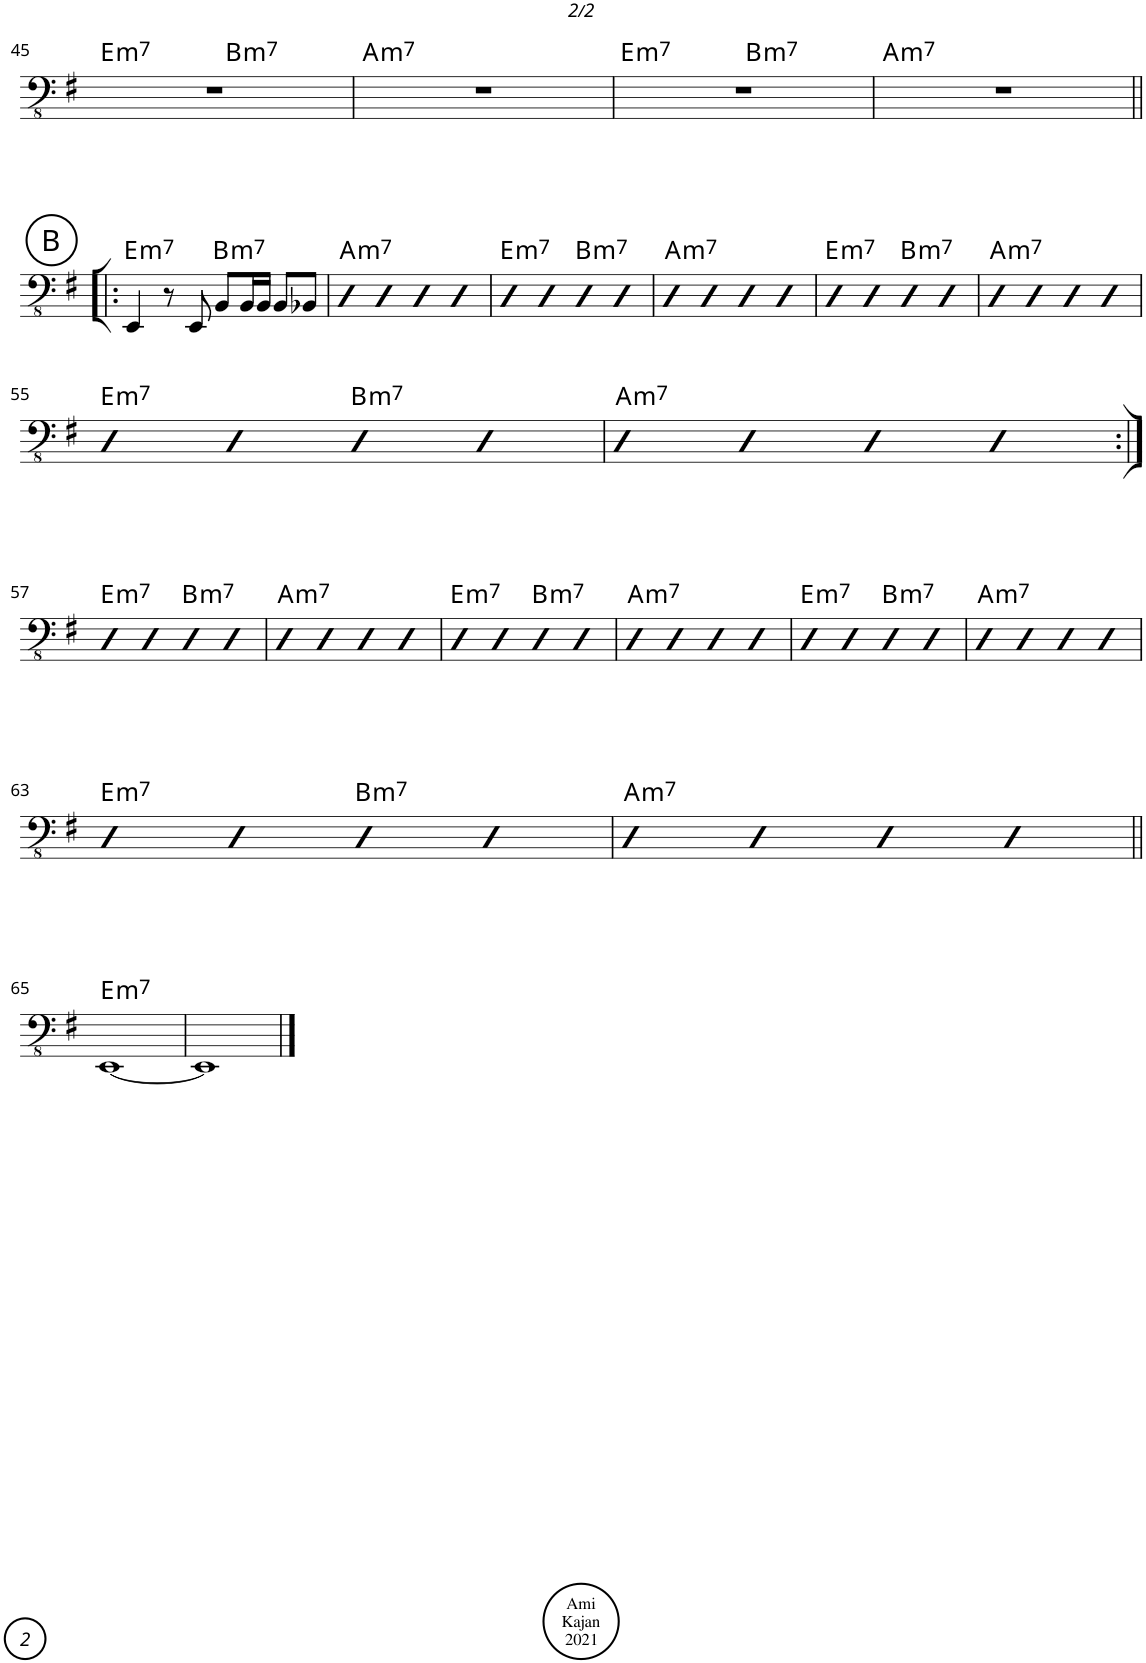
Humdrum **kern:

**kern	**harte
*part1	*part1
*staff1	*
*I"Acoustic Bass	*
*I'Bass	*
!!LO:PB:g=z
*clefFv4	*
*k[f#]	*
*M4/4	*
*met(c)	*
=45	=45
!	!LO:H:kt=m7
*^	*
1r	2ryy	E:min7
!	!	!LO:H:kt=m7
.	2ryy	B:min7
=46	=46	=46
!	!	!LO:H:kt=m7
*v	*v	*
1r	A:min7
=47	=47
!	!LO:H:kt=m7
*^	*
1r	2ryy	E:min7
!	!	!LO:H:kt=m7
.	2ryy	B:min7
=48	=48	=48
!	!	!LO:H:kt=m7
*v	*v	*
1r	A:min7
!!LO:LB:g=z
!!LO:REH:place=s1:a:cj:enc=circle:fs=14:t=B
=49!|:	=49!|:
!	!LO:H:kt=m7
4EEE/	E:min7
8r	.
8EEE/	.
!	!LO:H:kt=m7
8BBB/L	B:min7
16BBB/L	.
16BBB/JJ	.
8BBB/L	.
8BBB-X/J	.
=50	=50
!	!LO:H:kt=m7
4DD	A:min7
4DD	.
4DD	.
4DD	.
=51	=51
!	!LO:H:kt=m7
4DD	E:min7
4DD	.
!	!LO:H:kt=m7
4DD	B:min7
4DD	.
=52	=52
!	!LO:H:kt=m7
4DD	A:min7
4DD	.
4DD	.
4DD	.
=53	=53
!	!LO:H:kt=m7
4DD	E:min7
4DD	.
!	!LO:H:kt=m7
4DD	B:min7
4DD	.
=54	=54
!	!LO:H:kt=m7
4DD	A:min7
4DD	.
4DD	.
4DD	.
!!LO:LB:g=z
=55	=55
!	!LO:H:kt=m7
4DD	E:min7
4DD	.
!	!LO:H:kt=m7
4DD	B:min7
4DD	.
=56	=56
!	!LO:H:kt=m7
4DD	A:min7
4DD	.
4DD	.
4DD	.
!!LO:LB:g=z
=57:|!	=57:|!
!	!LO:H:kt=m7
4DD	E:min7
4DD	.
!	!LO:H:kt=m7
4DD	B:min7
4DD	.
=58	=58
!	!LO:H:kt=m7
4DD	A:min7
4DD	.
4DD	.
4DD	.
=59	=59
!	!LO:H:kt=m7
4DD	E:min7
4DD	.
!	!LO:H:kt=m7
4DD	B:min7
4DD	.
=60	=60
!	!LO:H:kt=m7
4DD	A:min7
4DD	.
4DD	.
4DD	.
=61	=61
!	!LO:H:kt=m7
4DD	E:min7
4DD	.
!	!LO:H:kt=m7
4DD	B:min7
4DD	.
=62	=62
!	!LO:H:kt=m7
4DD	A:min7
4DD	.
4DD	.
4DD	.
!!LO:LB:g=z
=63	=63
!	!LO:H:kt=m7
4DD	E:min7
4DD	.
!	!LO:H:kt=m7
4DD	B:min7
4DD	.
=64	=64
!	!LO:H:kt=m7
4DD	A:min7
4DD	.
4DD	.
4DD	.
!!LO:LB:g=z
=65||	=65||
!	!LO:H:kt=m7
[1EEE	E:min7
=66	=66
1EEE]	.
==	==
*-	*-
